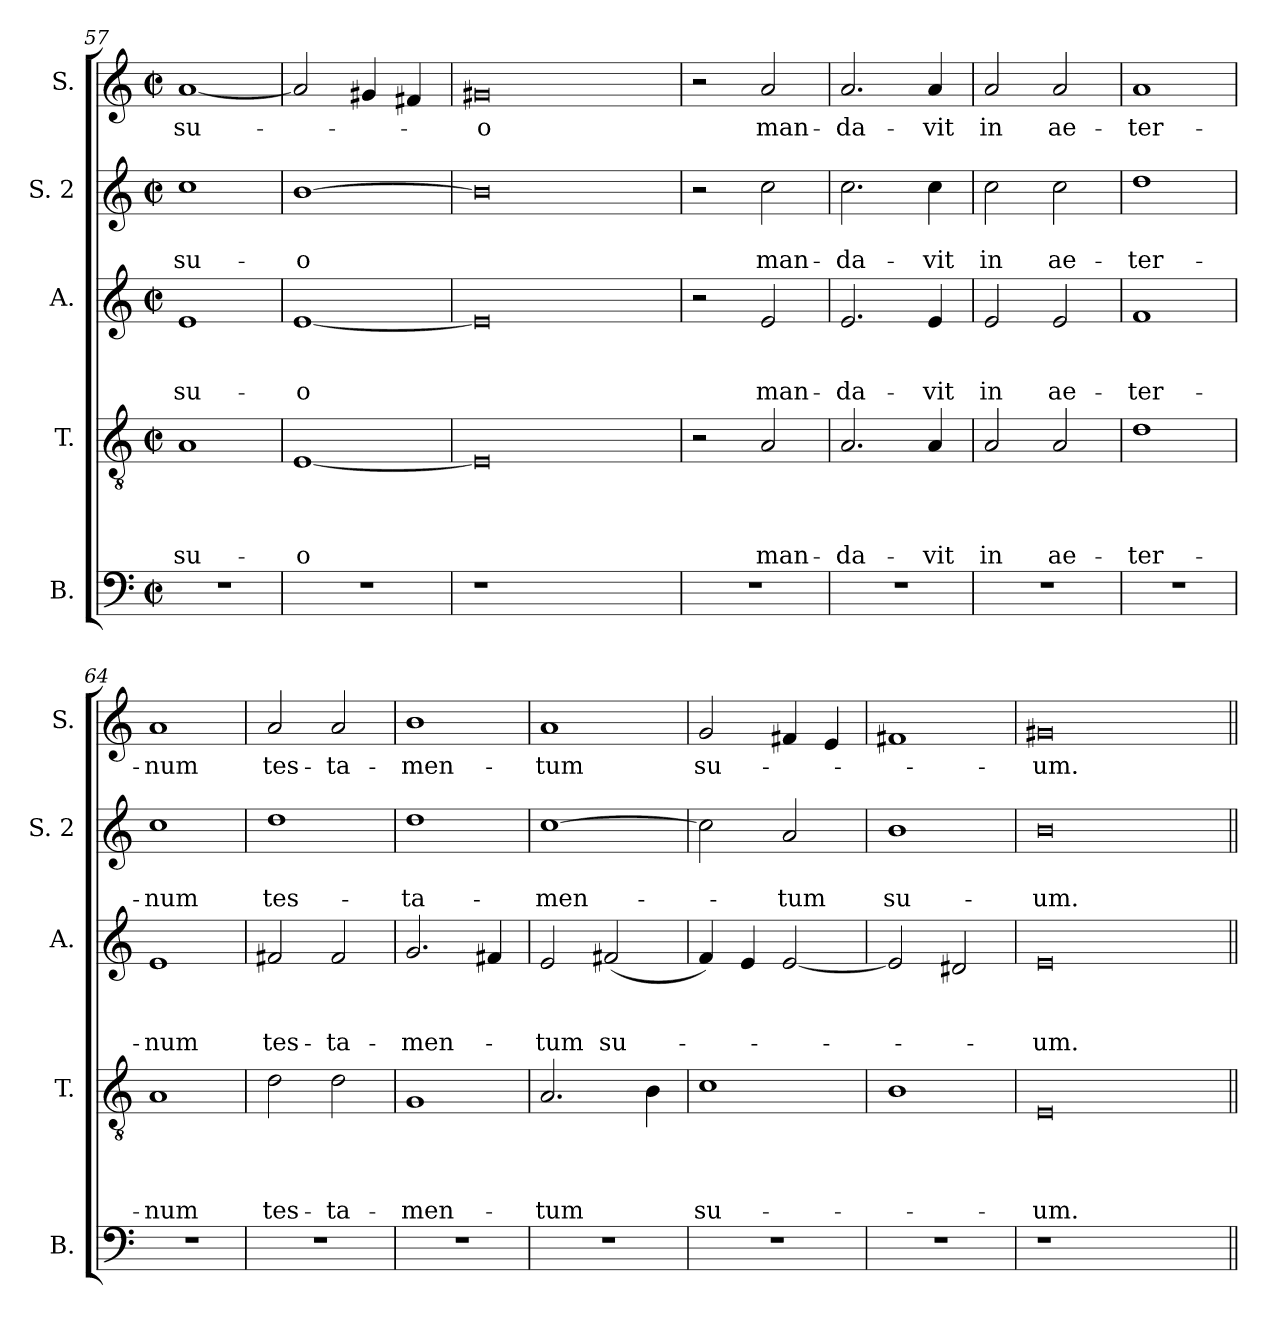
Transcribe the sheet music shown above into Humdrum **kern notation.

**kern	**kern	**text	**text	**text	**text	**kern	**text	**text	**text	**kern	**text	**text	**kern	**text
*part5	*part4	*part4	*part4	*part4	*part4	*part3	*part3	*part3	*part3	*part2	*part2	*part2	*part1	*part1
*staff5	*staff4	*staff4	*staff4	*staff4	*staff4	*staff3	*staff3	*staff3	*staff3	*staff2	*staff2	*staff2	*staff1	*staff1
*I"B.	*I"T.	*	*	*	*	*I"A.	*	*	*	*I"S. 2	*	*	*I"S.	*
*I'B.	*I'T.	*	*	*	*	*I'A.	*	*	*	*I'S. 2	*	*	*I'S.	*
*clefF4	*clefGv2	*	*	*	*	*clefG2	*	*	*	*clefG2	*	*	*clefG2	*
*k[]	*k[]	*	*	*	*	*k[]	*	*	*	*k[]	*	*	*k[]	*
*C:	*C:	*	*	*	*	*C:	*	*	*	*C:	*	*	*C:	*
*M2/2	*M2/2	*	*	*	*	*M2/2	*	*	*	*M2/2	*	*	*M2/2	*
*met(c|)	*met(c|)	*	*	*	*	*met(c|)	*	*	*	*met(c|)	*	*	*met(c|)	*
=57	=57	=57	=57	=57	=57	=57	=57	=57	=57	=57	=57	=57	=57	=57
!	!	!	!	!	!LO:LY:b	!	!	!	!LO:LY:b	!	!	!LO:LY:b	!	!LO:LY:b
1r	1A	.	.	.	su-	1e	.	.	su-	1cc	.	su-	[>1a	su-
=58	=58	=58	=58	=58	=58	=58	=58	=58	=58	=58	=58	=58	=58	=58
!	!	!	!	!	!LO:LY:b	!	!	!	!LO:LY:b	!	!	!LO:LY:b	!	!
1r	[>1E	.	.	.	-o	[>1e	.	.	-o	[>1b	.	-o	2a/]	.
.	.	.	.	.	.	.	.	.	.	.	.	.	4g#X/	.
.	.	.	.	.	.	.	.	.	.	.	.	.	4f#X/	.
=59	=59	=59	=59	=59	=59	=59	=59	=59	=59	=59	=59	=59	=59	=59
!	!	!	!	!	!	!	!	!	!	!	!	!	!	!LO:LY:b
1r	0E]	.	.	.	.	0e]	.	.	.	0b]	.	.	0g#X	-o
1ryy	.	.	.	.	.	.	.	.	.	.	.	.	.	.
=60	=60	=60	=60	=60	=60	=60	=60	=60	=60	=60	=60	=60	=60	=60
1r	2r	.	.	.	.	2r	.	.	.	2r	.	.	2r	.
!	!	!	!	!	!LO:LY:b	!	!	!	!LO:LY:b	!	!	!LO:LY:b	!	!LO:LY:b
.	2A/	.	.	.	man-	2e/	.	.	man-	2cc\	.	man-	2a/	man-
=61	=61	=61	=61	=61	=61	=61	=61	=61	=61	=61	=61	=61	=61	=61
!	!	!	!	!	!LO:LY:b	!	!	!	!LO:LY:b	!	!	!LO:LY:b	!	!LO:LY:b
1r	2.A/	.	.	.	-da-	2.e/	.	.	-da-	2.cc\	.	-da-	2.a/	-da-
!	!	!	!	!	!LO:LY:b	!	!	!	!LO:LY:b	!	!	!LO:LY:b	!	!LO:LY:b
.	4A/	.	.	.	-vit	4e/	.	.	-vit	4cc\	.	-vit	4a/	-vit
=62	=62	=62	=62	=62	=62	=62	=62	=62	=62	=62	=62	=62	=62	=62
!	!	!	!	!	!LO:LY:b	!	!	!	!LO:LY:b	!	!	!LO:LY:b	!	!LO:LY:b
1r	2A/	.	.	.	in	2e/	.	.	in	2cc\	.	in	2a/	in
!	!	!	!	!	!LO:LY:b	!	!	!	!LO:LY:b	!	!	!LO:LY:b	!	!LO:LY:b
.	2A/	.	.	.	ae-	2e/	.	.	ae-	2cc\	.	ae-	2a/	ae-
!!LO:PB:g=z
=63	=63	=63	=63	=63	=63	=63	=63	=63	=63	=63	=63	=63	=63	=63
!	!	!	!	!	!LO:LY:b	!	!	!	!LO:LY:b	!	!	!LO:LY:b	!	!LO:LY:b
1r	1d	.	.	.	-ter-	1f	.	.	-ter-	1dd	.	-ter-	1a	-ter-
=64	=64	=64	=64	=64	=64	=64	=64	=64	=64	=64	=64	=64	=64	=64
!	!	!	!	!	!LO:LY:b	!	!	!	!LO:LY:b	!	!	!LO:LY:b	!	!LO:LY:b
1r	1A	.	.	.	-num	1e	.	.	-num	1cc	.	-num	1a	-num
=65	=65	=65	=65	=65	=65	=65	=65	=65	=65	=65	=65	=65	=65	=65
!	!	!	!	!	!LO:LY:b	!	!	!	!LO:LY:b	!	!	!LO:LY:b	!	!LO:LY:b
1r	2d\	.	.	.	tes-	2f#X/	.	.	tes-	1dd	.	tes-	2a/	tes-
!	!	!	!	!	!LO:LY:b	!	!	!	!LO:LY:b	!	!	!	!	!LO:LY:b
.	2d\	.	.	.	-ta-	2f#/	.	.	-ta-	.	.	.	2a/	-ta-
=66	=66	=66	=66	=66	=66	=66	=66	=66	=66	=66	=66	=66	=66	=66
!	!	!	!	!	!LO:LY:b	!	!	!	!LO:LY:b	!	!	!LO:LY:b	!	!LO:LY:b
1r	1G	.	.	.	-men-	2.g/	.	.	-men-	1dd	.	-ta-	1b	-men-
.	.	.	.	.	.	4f#X/	.	.	.	.	.	.	.	.
=67	=67	=67	=67	=67	=67	=67	=67	=67	=67	=67	=67	=67	=67	=67
!	!	!	!	!	!LO:LY:b	!	!	!	!LO:LY:b	!	!	!LO:LY:b	!	!LO:LY:b
1r	2.A/	.	.	.	-tum	2e/	.	.	-tum	[>1cc	.	-men-	1a	-tum
!	!	!	!	!	!	!	!	!	!LO:LY:b	!	!	!	!	!
.	.	.	.	.	.	(>2f#X/	.	.	su-	.	.	.	.	.
.	4B\	.	.	.	.	.	.	.	.	.	.	.	.	.
=68	=68	=68	=68	=68	=68	=68	=68	=68	=68	=68	=68	=68	=68	=68
!	!	!	!	!	!LO:LY:b	!	!	!	!	!	!	!	!	!LO:LY:b
1r	1c	.	.	.	su-	4f/)	.	.	.	2cc\]	.	.	2g/	su-
.	.	.	.	.	.	4e/	.	.	.	.	.	.	.	.
!	!	!	!	!	!	!	!	!	!	!	!	!LO:LY:b	!	!
.	.	.	.	.	.	[>2e/	.	.	.	2a/	.	-tum	4f#X/	.
.	.	.	.	.	.	.	.	.	.	.	.	.	4e/	.
=69	=69	=69	=69	=69	=69	=69	=69	=69	=69	=69	=69	=69	=69	=69
!	!	!	!	!	!	!	!	!	!	!	!	!LO:LY:b	!	!
1r	1B	.	.	.	.	2e/]	.	.	.	1b	.	su-	1f#X	.
.	.	.	.	.	.	2d#X/	.	.	.	.	.	.	.	.
=70	=70	=70	=70	=70	=70	=70	=70	=70	=70	=70	=70	=70	=70	=70
!	!	!	!	!	!LO:LY:b	!	!	!	!LO:LY:b	!	!	!LO:LY:b	!	!LO:LY:b
1r	0E	.	.	.	-um.	0e	.	.	-um.	0b	.	-um.	0g#X	-um.
1ryy	.	.	.	.	.	.	.	.	.	.	.	.	.	.
=||	=||	=||	=||	=||	=||	=||	=||	=||	=||	=||	=||	=||	=||	=||
*-	*-	*-	*-	*-	*-	*-	*-	*-	*-	*-	*-	*-	*-	*-
